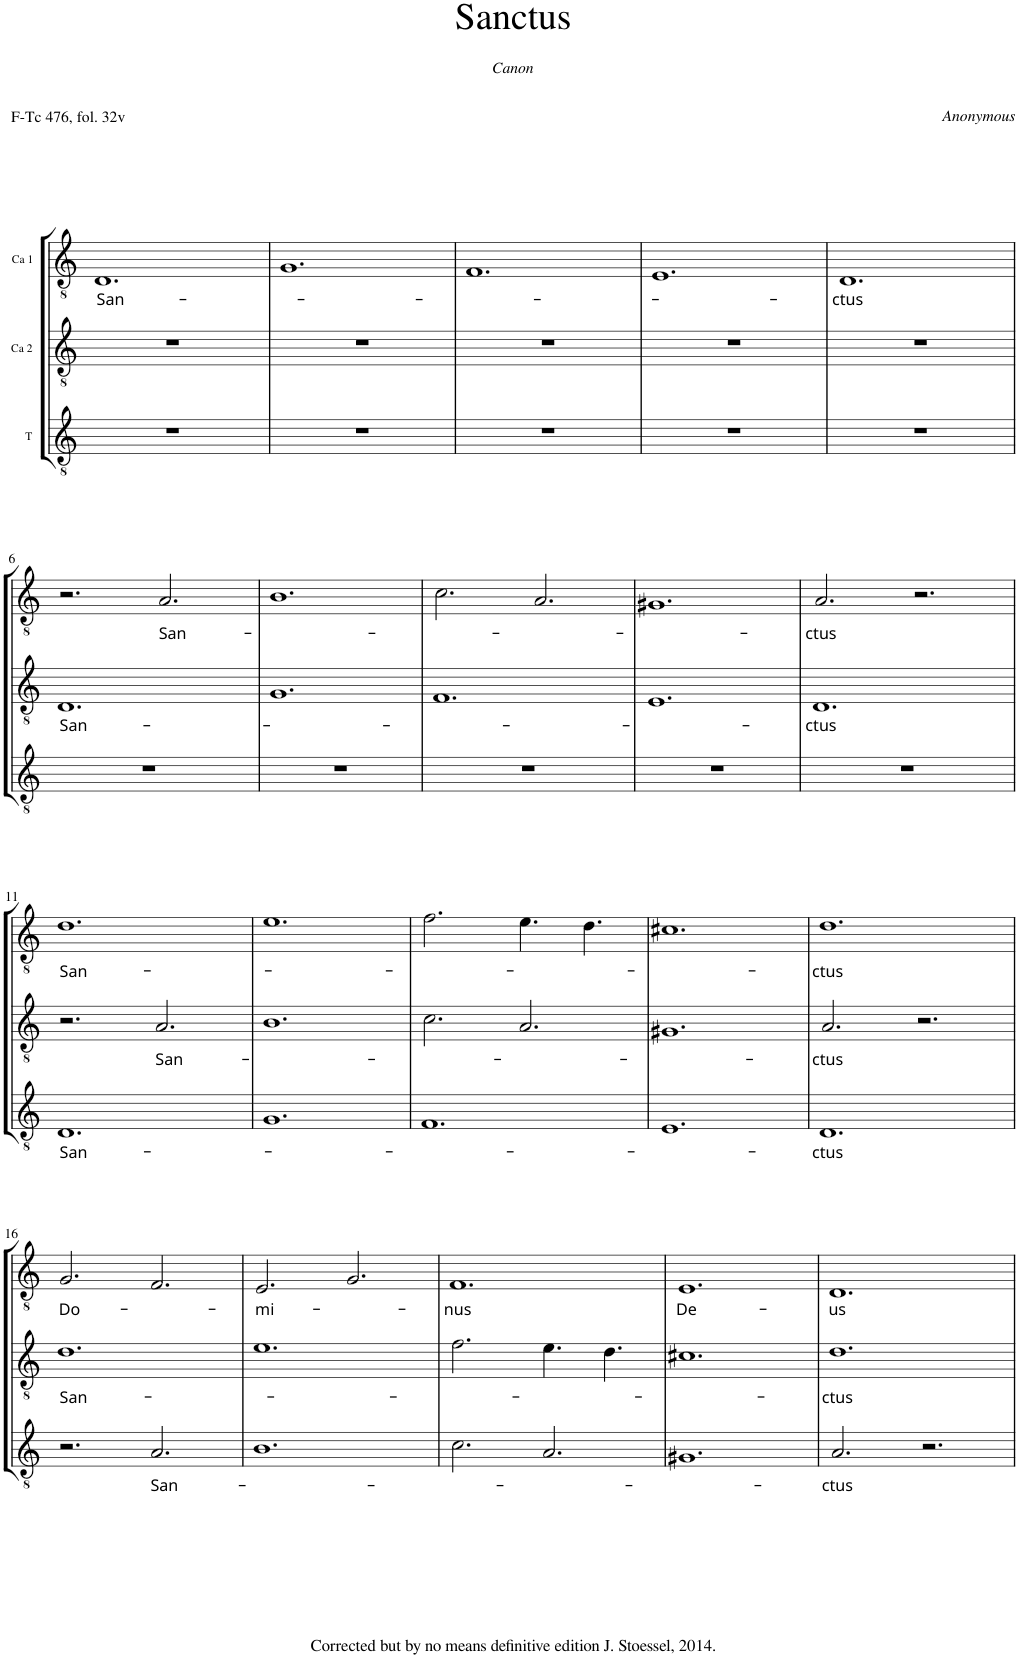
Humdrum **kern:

**kern	**text	**kern	**text	**kern	**text
*part3	*part3	*part2	*part2	*part1	*part1
*staff3	*staff3	*staff2	*staff2	*staff1	*staff1
*I"T	*	*I"Ca 2	*	*I"Ca 1	*
*clefGv2	*	*clefGv2	*	*clefGv2	*
*	*	*	*	*Trd1c2	*
*k[]	*	*k[]	*	*k[]	*
=1	=1	=1	=1	=1	=1
!	!	!	!	!	!LO:LY:b
1r	.	1r	.	[1D	San-
=2	=2	=2	=2	=2	=2
1r	.	1r	.	[1G	.
2ryy	.	2ryy	.	2D]	.
=3	=3	=3	=3	=3	=3
1r	.	1r	.	[1F	.
2ryy	.	2ryy	.	2G]	.
=4	=4	=4	=4	=4	=4
1r	.	1r	.	[1E	.
2ryy	.	2ryy	.	2F]	.
=5	=5	=5	=5	=5	=5
!	!	!	!	!	!LO:LY:b
1r	.	1r	.	[1D	-ctus
2ryy	.	2ryy	.	2E]	.
!!LO:LB:g=z
=6	=6	=6	=6	=6	=6
!	!	!	!LO:LY:b	!	!
1r	.	[1D	San-	2.r	.
.	.	.	.	2D]	.
2ryy	.	2ryy	.	.	.
!	!	!	!	!	!LO:LY:b
.	.	.	.	[4A/	San-
=7	=7	=7	=7	=7	=7
1r	.	[1G	.	[1B	.
2ryy	.	2D]	.	2A/]	.
=8	=8	=8	=8	=8	=8
1r	.	[1F	.	2.c\	.
.	.	.	.	2B]	.
2ryy	.	2G]	.	.	.
.	.	.	.	[4A/	.
=9	=9	=9	=9	=9	=9
1r	.	[1E	.	[1G#X	.
2ryy	.	2F]	.	2A/]	.
=10	=10	=10	=10	=10	=10
!	!	!	!LO:LY:b	!	!LO:LY:b
1r	.	[1D	-ctus	2.A/	-ctus
.	.	.	.	2G#]	.
2ryy	.	2E]	.	.	.
.	.	.	.	4r	.
!!LO:LB:g=z
=11	=11	=11	=11	=11	=11
!	!LO:LY:b	!	!	!	!LO:LY:b
[1D	San-	2.r	.	[1d	San-
.	.	2D]	.	.	.
2ryy	.	.	.	2r	.
!	!	!	!LO:LY:b	!	!
.	.	[4A/	San-	.	.
=12	=12	=12	=12	=12	=12
[1G	.	[1B	.	[1e	.
2D]	.	2A/]	.	2d]	.
=13	=13	=13	=13	=13	=13
[1F	.	2.c\	.	2.f\	.
.	.	2B]	.	2e]	.
2G]	.	.	.	.	.
.	.	[4A/	.	[4e\	.
4.ryy	.	4.ryy	.	4.d\	.
=14	=14	=14	=14	=14	=14
[1E	.	[1G#X	.	[1c#X	.
2F]	.	2A/]	.	8e\]	.
.	.	.	.	4.ryy	.
=15	=15	=15	=15	=15	=15
!	!LO:LY:b	!	!LO:LY:b	!	!LO:LY:b
[1D	-ctus	2.A/	-ctus	[1d	-ctus
.	.	2G#]	.	.	.
2E]	.	.	.	2c#]	.
.	.	4r	.	.	.
!!LO:LB:g=z
=16	=16	=16	=16	=16	=16
!	!	!	!LO:LY:b	!	!LO:LY:b
2.r	.	[1d	San-	2.G/	Do-
2D]	.	.	.	2d]	.
.	.	2r	.	.	.
!	!LO:LY:b	!	!	!	!
[4A/	San-	.	.	[4F/	.
=17	=17	=17	=17	=17	=17
!	!	!	!	!	!LO:LY:b
[1B	.	[1e	.	2.E/	-mi-
.	.	.	.	2F/]	.
2A/]	.	2d]	.	.	.
.	.	.	.	[4G/	.
=18	=18	=18	=18	=18	=18
!	!	!	!	!	!LO:LY:b
2.c\	.	2.f\	.	[1F	-nus
2B]	.	2e]	.	.	.
.	.	.	.	2G/]	.
[4A/	.	[4e\	.	.	.
4.ryy	.	4.d\	.	4.ryy	.
=19	=19	=19	=19	=19	=19
!	!	!	!	!	!LO:LY:b
[1G#X	.	[1c#X	.	[1E	De-
2A/]	.	8e\]	.	2F]	.
.	.	4.ryy	.	.	.
=20	=20	=20	=20	=20	=20
!	!LO:LY:b	!	!LO:LY:b	!	!LO:LY:b
2.A/	-ctus	[1d	-ctus	[1D	-us
2G#]	.	.	.	.	.
.	.	2c#]	.	2E]	.
4r	.	.	.	.	.
=21	=21	=21	=21	=21	=21
2r	.	2d]	.	2D]	.
=	=	=	=	=	=
*-	*-	*-	*-	*-	*-
